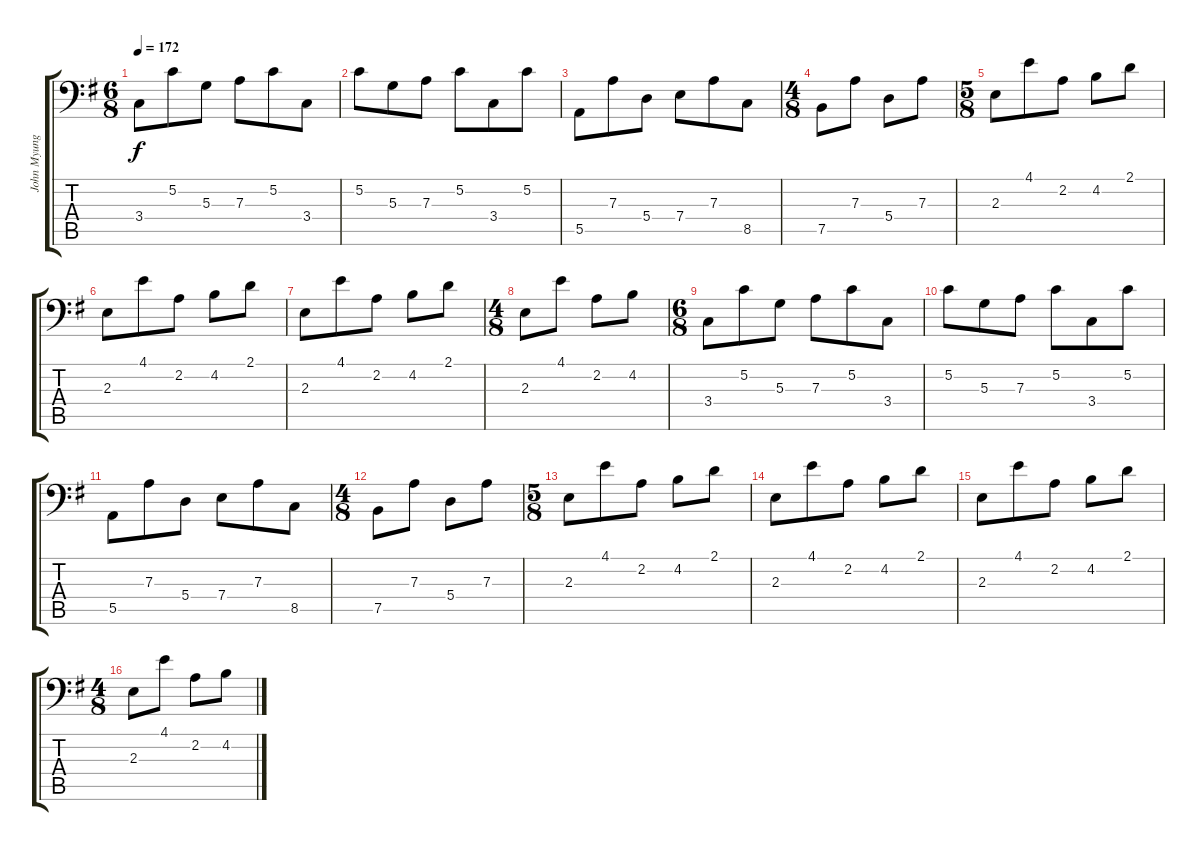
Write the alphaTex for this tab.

\track ("John Myung - Bass" "John Myung") {instrument electricbassfinger}
\staff {score tabs}
\tuning (C3 G2 D2 A1 E1 B0) {hide}
\ts (6 8)
\tempo 172
\clef f4
\ks g
3.4.8{dy f} 5.2.8 5.3.8 7.3.8 5.2.8 3.4.8 |
5.2.8 5.3.8 7.3.8 5.2.8 3.4.8 5.2.8 |
5.5.8 7.3.8 5.4.8 7.4.8 7.3.8 8.5.8 |
\ts (4 8)
7.5.8 7.3.8 5.4.8 7.3.8 |
\ts (5 8)
2.3.8 4.1.8 2.2.8 4.2.8 2.1.8 |
2.3.8 4.1.8 2.2.8 4.2.8 2.1.8 |
2.3.8 4.1.8 2.2.8 4.2.8 2.1.8 |
\ts (4 8)
2.3.8 4.1.8 2.2.8 4.2.8 |
\ts (6 8)
3.4.8 5.2.8 5.3.8 7.3.8 5.2.8 3.4.8 |
5.2.8 5.3.8 7.3.8 5.2.8 3.4.8 5.2.8 |
5.5.8 7.3.8 5.4.8 7.4.8 7.3.8 8.5.8 |
\ts (4 8)
7.5.8 7.3.8 5.4.8 7.3.8 |
\ts (5 8)
2.3.8 4.1.8 2.2.8 4.2.8 2.1.8 |
2.3.8 4.1.8 2.2.8 4.2.8 2.1.8 |
2.3.8 4.1.8 2.2.8 4.2.8 2.1.8 |
\ts (4 8)
2.3.8 4.1.8 2.2.8 4.2.8
